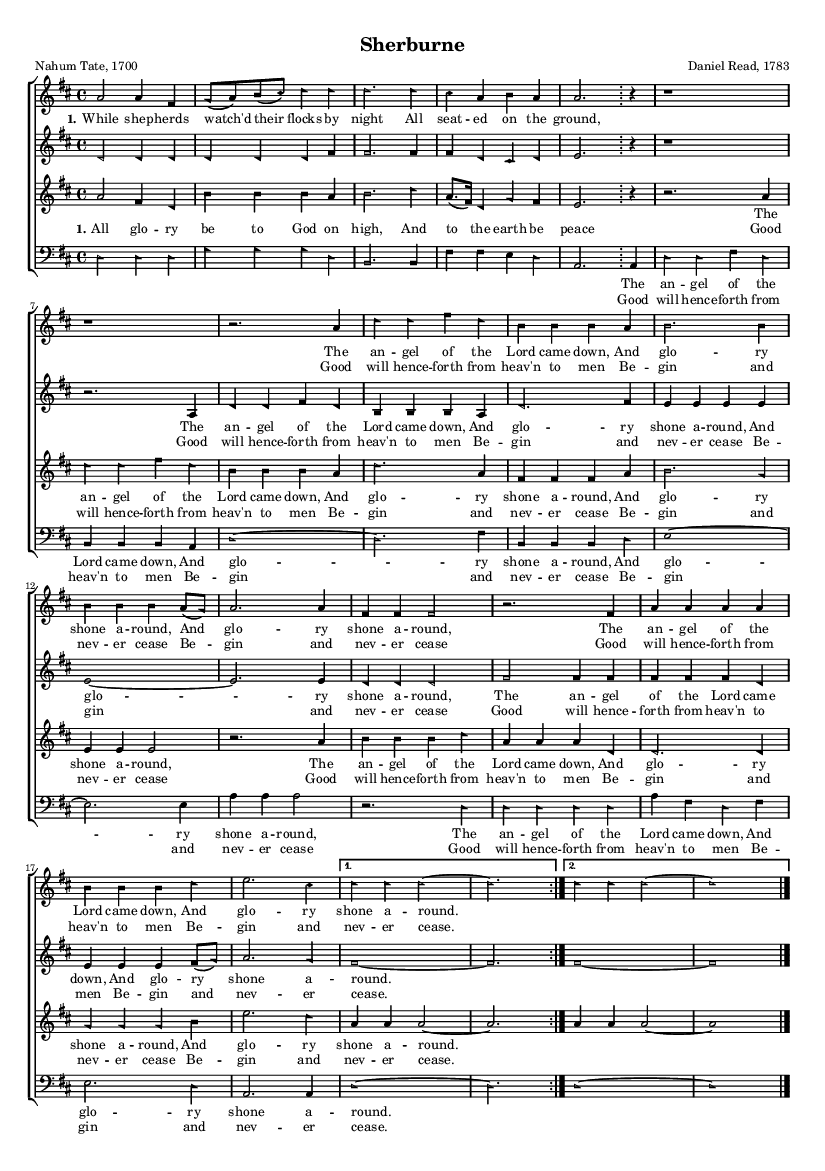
\header {
  filename = "sherburne.ly"
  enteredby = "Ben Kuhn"
  composer = "Daniel Read, 1783"
  arranger = ""
  poet = "Nahum Tate, 1700"
  date ="1830"
  title = "Sherburne"
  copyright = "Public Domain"
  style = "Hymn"
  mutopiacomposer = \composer
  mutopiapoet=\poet
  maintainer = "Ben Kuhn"
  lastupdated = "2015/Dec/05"
  index_as = "While Shepherds Watched their Flocks!Sherburne"
}

\version "2.14.2"

\include "header.ly"

global= {
  \preamble
  \time 4/4
  \key d \major
}

sop = \context Voice = "sop"    {
  \sacredHarpHeads
  \relative c'' {
    a2 a4 fis4 | g8( a) b( cis) d4 d | d2. d4 | cis a b a | a2.
    \repeat volta 2 {
      r4 |
      r1 | r1 | r2. a4 | d d fis d | b b b a | b2. b4 | b b b a8( g) | a2. a4 | fis fis fis2 |
      r2. fis4 | a a a a | b b b d | e2. cis4 |
    }
    \alternative {
      { d4 d d2 ~ | d2. }
      { d4 d d2 ~ | d1 }
    }
  }
}

alto=\context Voice = "alto"   {
  \sacredHarpHeads
  \relative c' {
    d2 d4 d | d d d fis | fis2. fis4 | fis d cis d | e2.
    \repeat volta 2 {
      r4 |
      r1 | r2. a,4 | d d fis d | b b b a | d2. fis4 | e e e e | e1 ~ | e2. e4 | d d d2 |
      fis fis4 fis | fis fis fis d | e e e fis8( g) | a2. g4 |
    }
    \alternative {
      { fis1 ~ | fis2. }
      { fis1 ~ | fis1 }
    }
  }
}

tenor = \context Voice = "tenor"   {
  \sacredHarpHeads
  \relative c'' {
    a2 fis4 d | b'4 b b a | b2. d4 | a8.( fis16) d4 g fis | e2.
    \repeat volta 2 {
      \bar ";" r4 |
      r2. a4 | d d fis d | b b b a | d2. a4 | fis fis fis a | b2. g4 | e e e2 | r2.
      a4 | b b b d | a a a d, | d2. d4 | g g g b | e2. d4 |
    }
    \alternative {
      { a a a2 ~ |
        % make LY happy w/ partial measure
        \set Timing.measureLength = #(ly:make-moment 3 4)
        a2.
        \set Timing.measureLength = #(ly:make-moment 4 4)
      }
      { a4 a a2 ~ | a1 \bar "|." }
    }
  }
}

bass = \context Voice = "bass"   {
  \sacredHarpHeads
  \relative c {

    d2 d4 d | g g g d | b2. b4 | fis' fis e d | a2.
    \repeat volta 2 {
      a4 |
      d d fis d | b b b a | d1 ~ | d2. fis4 | b, b b d | e1 ~ | e2. e4 | a a a2 |
      r2. d,4 | d d d d | a' fis d fis | e2. d4 | a2. a4 |
    }
    \alternative {
      { d1 ~ | d2. }
      { d1 ~ | d1 }
    }
  }
}

accomp=\chordmode {

}



stanzaa = \lyricmode {
  While shep -- herds watch'd their flocks by night
  All seat -- ed on the ground,
}
filler = \lyricmode {
  \repeat unfold 14 { \skip 1 }
}

stanzab = \lyricmode {
  All glo -- ry be to God on high, And to the earth be peace
}
vaa = \lyricmode { The an -- gel of the Lord came down, }
vab = \lyricmode { And glo -- ry shone a -- round, }
vaf = \lyricmode { And glo -- ry shone a -- round. }
vba = \lyricmode { Good will hence -- forth from heav'n to men }
vbb = \lyricmode { Be -- gin and nev -- er cease }
vbf = \lyricmode { Be -- gin and nev -- er cease. }

sopa = {
  \vaa
  \vab
  \vab
  \vaa
  \vaf
}
altoa = \sopa
bassa = \sopa
tenora = {
  \vaa
  \vab
  \vab
  \vaa
  \vab
  \vaf
}

sopb = {
  \vba
  \vbb
  \vbb
  \vba
  \vbf
}
altob = \sopb
bassb = \sopb
tenorb = {
  \vba
  \vbb
  \vbb
  \vba
  \vbb
  \vbf
}

% max size that makes this fit on 1 page
#(set-global-staff-size 10.5)

\score {
  \context ChoirStaff <<
    \context ChordNames \accomp
    \unset ChoirStaff.melismaBusyProperties
    \context Staff ="sopStaff"  { \clef "G" <<
      \global
      \sop
    >>}
    \lyricsto "sop" \context Lyrics = "sop-1" {
      \set stanza = "1."
      \stanzaa
      \sopa
    }
    \lyricsto "sop" \context Lyrics = "sop-2" {
      \filler
      \sopb
    }

    \context Staff ="altoStaff"  { \clef "G" <<
      \global
      \alto
    >>}
    \lyricsto "alto" \context Lyrics = "alto-1" {
      \filler
      \altoa
    }
    \lyricsto "alto" \context Lyrics = "alto-2" {
      \filler
      \altob
    }

    \context Staff = "tenorStaff"  { \clef "G"<<
      \global
      \tenor
    >>}
    \lyricsto "tenor" \context Lyrics = "tenor-1" {
      \filler
      \tenora
    }
    \lyricsto "tenor" \context Lyrics = "tenor-2" {
      \set stanza = "1."
      \stanzab
      \tenorb
    }

    \context Staff = "bassStaff"  { \clef "F"<<
      \global
      \bass
    >>}
    \lyricsto "bass" \context Lyrics = "bass-1" {
      \filler
      \bassa
    }
    \lyricsto "bass" \context Lyrics = "bass-2" {
      \filler
      \bassb
    }

  >>
  \layout{
    indent = 0.0\pt
    \context {
      \ChordNames
      \override ChordName  #'style = #'american
      chordChanges = ##t
    }
  }
}
